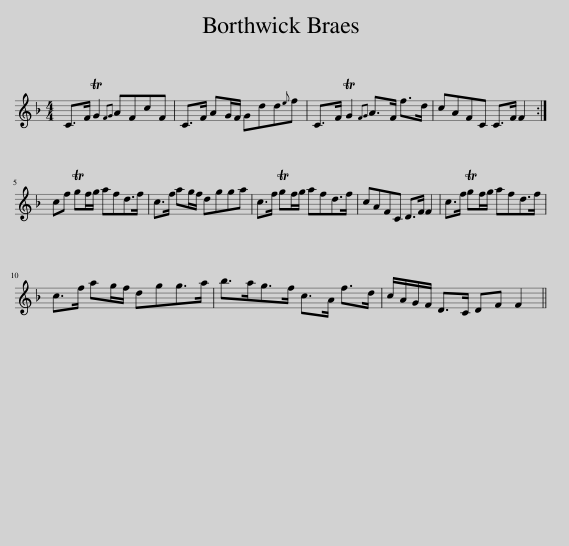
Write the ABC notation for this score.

X:1
L:1/8
M:4/4
I:linebreak $
K:F
V:1 treble
V:1
 C>F TG2{FG} AFcF | C>F AG/F/ Gdd{e}f | C>F TG2{FG} A>F f>d | cAFC C>F F2 :|$ cf Tgf/g/ afd>f | %5
 c>f ag/f/ dgga | c>f Tgf/g/ afd>f | cAFC D>F F2 | c>f Tgf/g/ afd>f |$ c>f ag/f/ dgg>a | %10
 b>ag>f c>A f>d | c/A/G/F/ D>C DF F2 || %12
